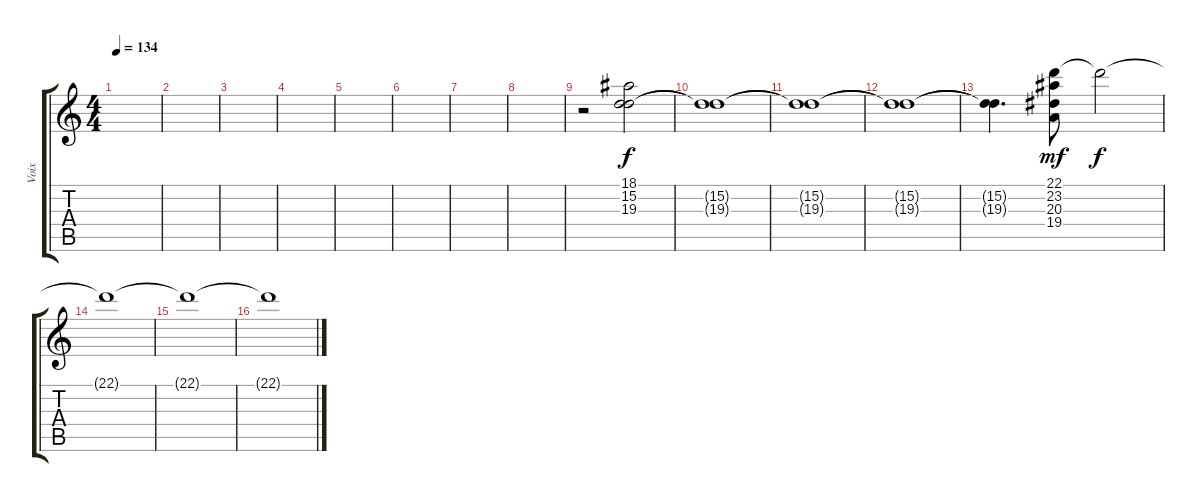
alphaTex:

\track ("Voix" "Voix") {instrument accordion}
\staff {score tabs}
\tuning (E4 B3 G3 D3 A2 E2) {hide}
\ts (4 4)
\tempo 134
\clef g2
\ks c
|
|
|
|
|
|
|
|
r.2 (18.1 15.2 19.3).2{volume 11 instrument stringensemble2} |
(15.2{t} 19.3{t}).1{dy f} |
(15.2{t} 19.3{t}).1 |
(15.2{t} 19.3{t}).1 |
(15.2{t} 19.3{t}).4{d} (22.1 23.2 20.3 19.4).8{dy mf} 22.1{t}.2{dy f} |
22.1{t}.1 |
22.1{t}.1 |
22.1{t}.1
